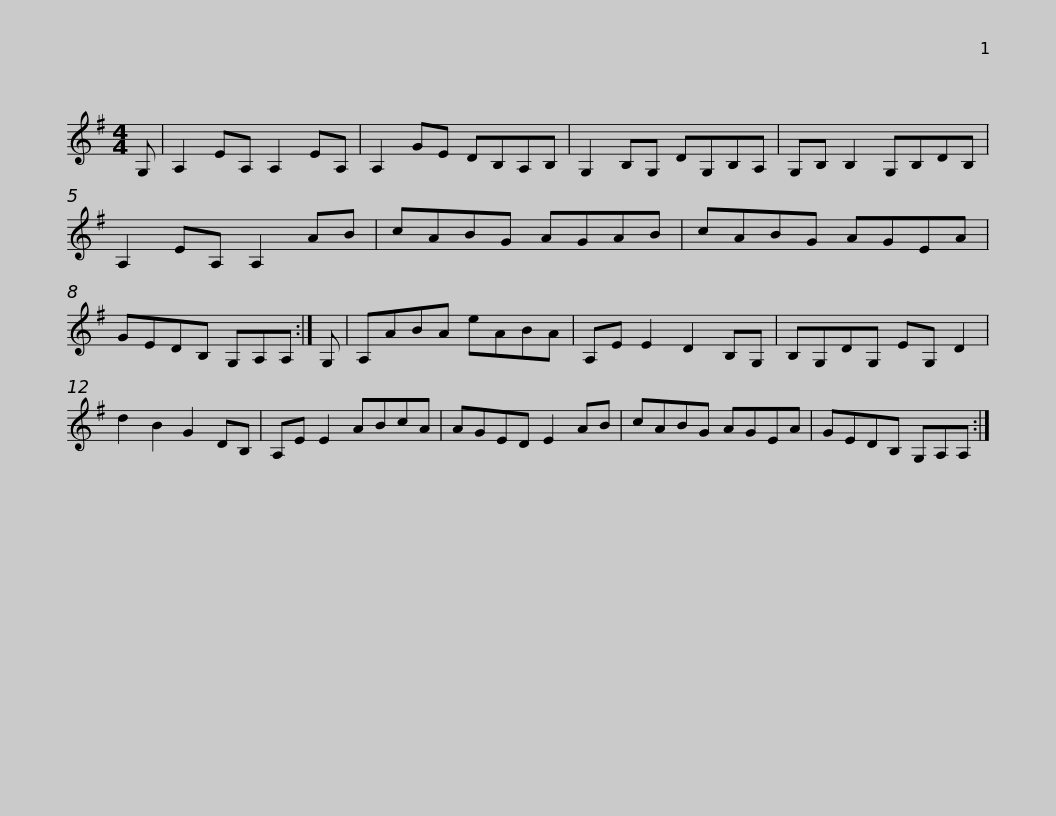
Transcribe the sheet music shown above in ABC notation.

X:1
L:1/8
M:4/4
I:linebreak $
K:G
V:1 treble
V:1
 G, | A,2 EA, A,2 EA, | A,2 GE DB,A,B, | G,2 B,G, DG,B,A, | G,B, B,2 G,B,DB, |$ %5
 A,2 EA, A,2 AB | cABG AGAB | cABG AGEA | GEDB, G,A,A, :|$ G, | %10
 A,ABA eABA | A,E E2 D2 B,G, | B,G,DG, EG, D2 | d2 B2 G2 DB, |$ A,E E2 ABcA | %15
 AGED E2 AB | cABG AGEA | GEDB, G,A,A, :| %18
